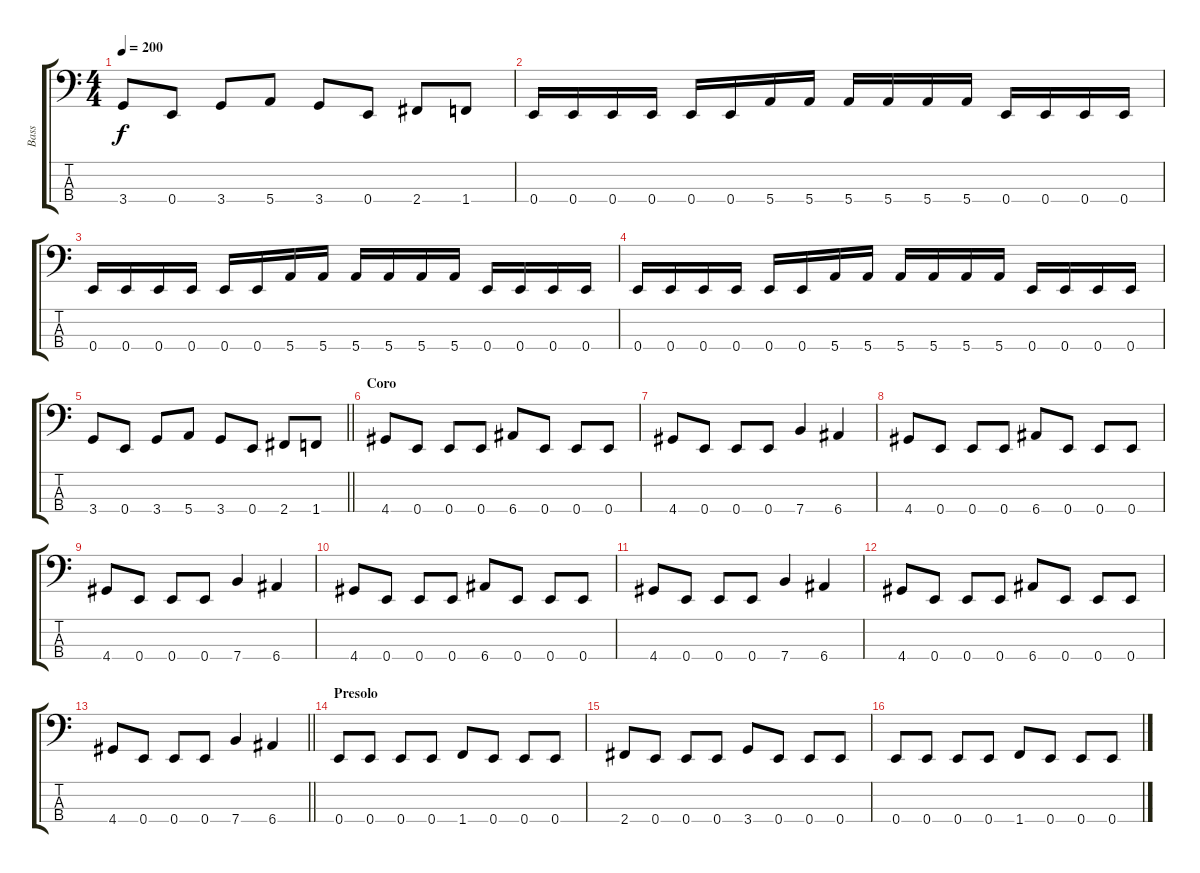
\track ("Bass" "Bass") {instrument electricbassfinger}
\staff {score tabs}
\tuning (G2 D2 A1 E1) {hide}
\ts (4 4)
\tempo 200
\clef f4
\ks c
3.4.8{dy f} 0.4.8 3.4.8 5.4.8 3.4.8 0.4.8 2.4.8 1.4.8 |
0.4.16 0.4.16 0.4.16 0.4.16 0.4.16 0.4.16 5.4.16 5.4.16 5.4.16 5.4.16 5.4.16 5.4.16 0.4.16 0.4.16 0.4.16 0.4.16 |
0.4.16 0.4.16 0.4.16 0.4.16 0.4.16 0.4.16 5.4.16 5.4.16 5.4.16 5.4.16 5.4.16 5.4.16 0.4.16 0.4.16 0.4.16 0.4.16 |
0.4.16 0.4.16 0.4.16 0.4.16 0.4.16 0.4.16 5.4.16 5.4.16 5.4.16 5.4.16 5.4.16 5.4.16 0.4.16 0.4.16 0.4.16 0.4.16 |
\barLineRight lightlight
3.4.8 0.4.8 3.4.8 5.4.8 3.4.8 0.4.8 2.4.8 1.4.8 |
\section ("" "Coro")
4.4.8 0.4.8 0.4.8 0.4.8 6.4.8 0.4.8 0.4.8 0.4.8 |
4.4.8 0.4.8 0.4.8 0.4.8 7.4.4 6.4.4 |
4.4.8 0.4.8 0.4.8 0.4.8 6.4.8 0.4.8 0.4.8 0.4.8 |
4.4.8 0.4.8 0.4.8 0.4.8 7.4.4 6.4.4 |
4.4.8 0.4.8 0.4.8 0.4.8 6.4.8 0.4.8 0.4.8 0.4.8 |
4.4.8 0.4.8 0.4.8 0.4.8 7.4.4 6.4.4 |
4.4.8 0.4.8 0.4.8 0.4.8 6.4.8 0.4.8 0.4.8 0.4.8 |
\barLineRight lightlight
4.4.8 0.4.8 0.4.8 0.4.8 7.4.4 6.4.4 |
\section ("" "Presolo")
0.4.8 0.4.8 0.4.8 0.4.8 1.4.8 0.4.8 0.4.8 0.4.8 |
2.4.8 0.4.8 0.4.8 0.4.8 3.4.8 0.4.8 0.4.8 0.4.8 |
0.4.8 0.4.8 0.4.8 0.4.8 1.4.8 0.4.8 0.4.8 0.4.8
